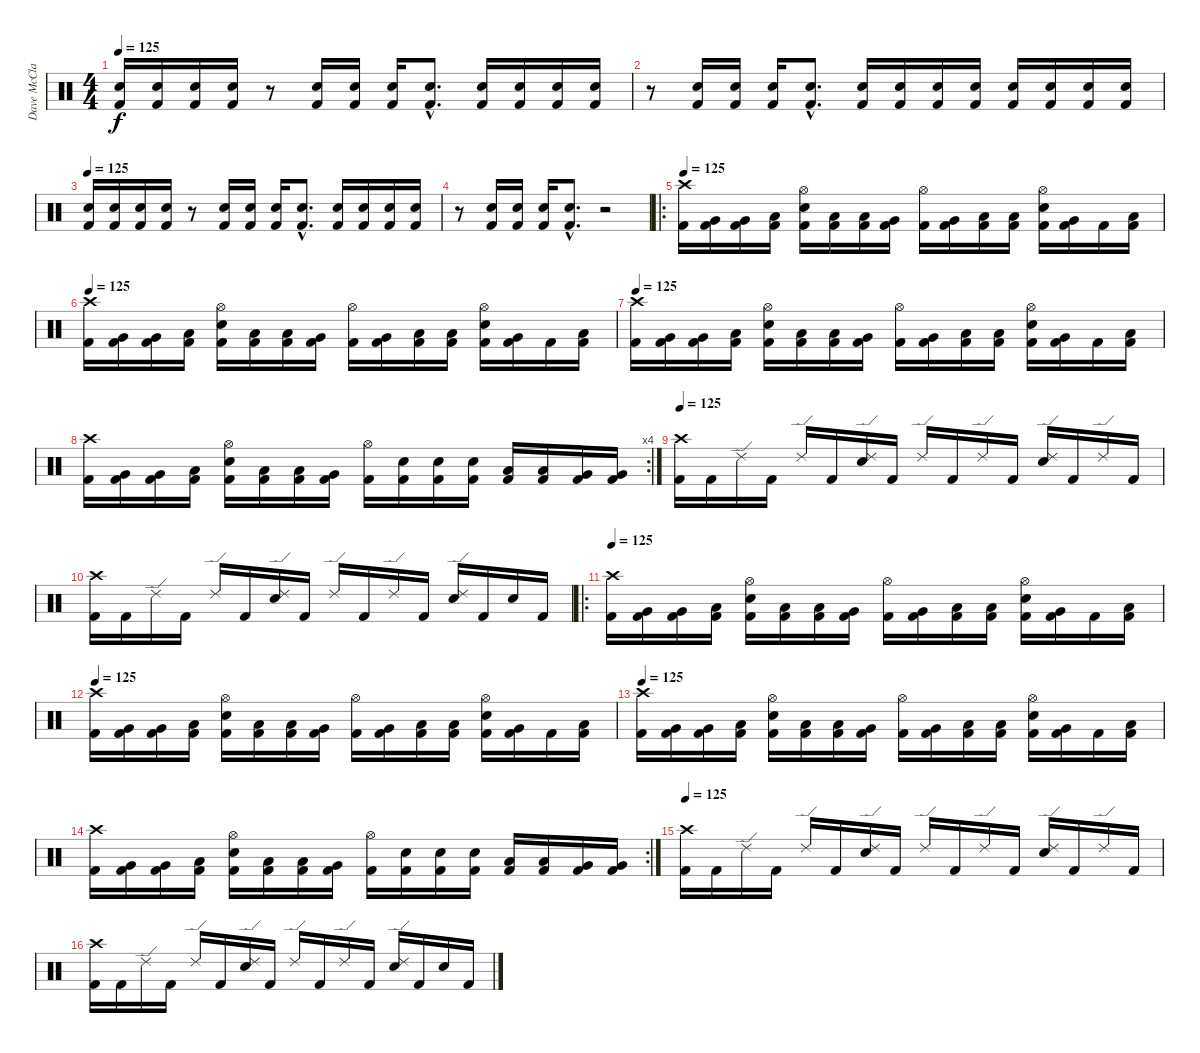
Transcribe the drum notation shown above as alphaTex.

\track ("Dave McClain" "Dave McCla") {instrument percussion}
\staff {score}
\articulation defaults
\ts (4 4)
\tempo 125
\clef neutral
\ks c
("Kick (hit) 2" "Snare (hit) 2").16{dy f} ("Kick (hit) 2" "Snare (hit) 2").16 ("Kick (hit) 2" "Snare (hit) 2").16 ("Kick (hit) 2" "Snare (hit) 2").16 r.8 ("Kick (hit) 2" "Snare (hit) 2").16 ("Kick (hit) 2" "Snare (hit) 2").16 ("Kick (hit) 2" "Snare (hit) 2").16 ("Kick (hit) 2"{hac} "Snare (hit) 2"{hac}).8{d} ("Kick (hit) 2" "Snare (hit) 2").16 ("Kick (hit) 2" "Snare (hit) 2").16 ("Kick (hit) 2" "Snare (hit) 2").16 ("Kick (hit) 2" "Snare (hit) 2").16 |
r.8 ("Kick (hit) 2" "Snare (hit) 2").16 ("Kick (hit) 2" "Snare (hit) 2").16 ("Kick (hit) 2" "Snare (hit) 2").16 ("Kick (hit) 2"{hac} "Snare (hit) 2"{hac}).8{d} ("Kick (hit) 2" "Snare (hit) 2").16 ("Kick (hit) 2" "Snare (hit) 2").16 ("Kick (hit) 2" "Snare (hit) 2").16 ("Kick (hit) 2" "Snare (hit) 2").16 ("Kick (hit) 2" "Snare (hit) 2").16 ("Kick (hit) 2" "Snare (hit) 2").16 ("Kick (hit) 2" "Snare (hit) 2").16 ("Kick (hit) 2" "Snare (hit) 2").16 |
\tempo 125
("Kick (hit) 2" "Snare (hit) 2").16 ("Kick (hit) 2" "Snare (hit) 2").16 ("Kick (hit) 2" "Snare (hit) 2").16 ("Kick (hit) 2" "Snare (hit) 2").16 r.8 ("Kick (hit) 2" "Snare (hit) 2").16 ("Kick (hit) 2" "Snare (hit) 2").16 ("Kick (hit) 2" "Snare (hit) 2").16 ("Kick (hit) 2"{hac} "Snare (hit) 2"{hac}).8{d} ("Kick (hit) 2" "Snare (hit) 2").16 ("Kick (hit) 2" "Snare (hit) 2").16 ("Kick (hit) 2" "Snare (hit) 2").16 ("Kick (hit) 2" "Snare (hit) 2").16 |
r.8 ("Kick (hit) 2" "Snare (hit) 2").16 ("Kick (hit) 2" "Snare (hit) 2").16 ("Kick (hit) 2" "Snare (hit) 2").16 ("Kick (hit) 2"{hac} "Snare (hit) 2"{hac}).8{d} r.2 |
\ro
\tempo 125
("Crash high (hit)" "Kick (hit) 2").16 ("Very Low Tom (hit)" "Kick (hit) 2").16 ("Very Low Tom (hit)" "Kick (hit) 2").16 ("Low Floor Tom (hit)" "Kick (hit) 2").16 ("Hi-Hat (open)" "Snare (hit) 2" "Kick (hit) 2").16 ("Low Tom (hit)" "Kick (hit) 2").16 ("Low Tom (hit)" "Kick (hit) 2").16 ("Very Low Tom (hit)" "Kick (hit) 2").16 ("Hi-Hat (open)" "Kick (hit) 2").16 ("Very Low Tom (hit)" "Kick (hit) 2").16 ("Low Floor Tom (hit)" "Kick (hit) 2").16 ("Low Floor Tom (hit)" "Kick (hit) 2").16 ("Hi-Hat (open)" "Snare (hit) 2" "Kick (hit) 2").16 ("Very Low Tom (hit)" "Kick (hit) 2").16 "Kick (hit) 2".16 ("Low Floor Tom (hit)" "Kick (hit) 2").16 |
\tempo 125
("Crash high (hit)" "Kick (hit) 2").16 ("Very Low Tom (hit)" "Kick (hit) 2").16 ("Very Low Tom (hit)" "Kick (hit) 2").16 ("Low Floor Tom (hit)" "Kick (hit) 2").16 ("Hi-Hat (open)" "Snare (hit) 2" "Kick (hit) 2").16 ("Low Tom (hit)" "Kick (hit) 2").16 ("Low Tom (hit)" "Kick (hit) 2").16 ("Very Low Tom (hit)" "Kick (hit) 2").16 ("Hi-Hat (open)" "Kick (hit) 2").16 ("Very Low Tom (hit)" "Kick (hit) 2").16 ("Low Floor Tom (hit)" "Kick (hit) 2").16 ("Low Floor Tom (hit)" "Kick (hit) 2").16 ("Hi-Hat (open)" "Snare (hit) 2" "Kick (hit) 2").16 ("Very Low Tom (hit)" "Kick (hit) 2").16 "Kick (hit) 2".16 ("Low Floor Tom (hit)" "Kick (hit) 2").16 |
\tempo 125
("Crash high (hit)" "Kick (hit) 2").16 ("Very Low Tom (hit)" "Kick (hit) 2").16 ("Very Low Tom (hit)" "Kick (hit) 2").16 ("Low Floor Tom (hit)" "Kick (hit) 2").16 ("Hi-Hat (open)" "Snare (hit) 2" "Kick (hit) 2").16 ("Low Tom (hit)" "Kick (hit) 2").16 ("Low Tom (hit)" "Kick (hit) 2").16 ("Very Low Tom (hit)" "Kick (hit) 2").16 ("Hi-Hat (open)" "Kick (hit) 2").16 ("Very Low Tom (hit)" "Kick (hit) 2").16 ("Low Floor Tom (hit)" "Kick (hit) 2").16 ("Low Floor Tom (hit)" "Kick (hit) 2").16 ("Hi-Hat (open)" "Snare (hit) 2" "Kick (hit) 2").16 ("Very Low Tom (hit)" "Kick (hit) 2").16 "Kick (hit) 2".16 ("Low Floor Tom (hit)" "Kick (hit) 2").16 |
\rc 4
("Crash high (hit)" "Kick (hit) 2").16 ("Very Low Tom (hit)" "Kick (hit) 2").16 ("Very Low Tom (hit)" "Kick (hit) 2").16 ("Low Floor Tom (hit)" "Kick (hit) 2").16 ("Hi-Hat (open)" "Snare (hit) 2" "Kick (hit) 2").16 ("Low Tom (hit)" "Kick (hit) 2").16 ("Low Tom (hit)" "Kick (hit) 2").16 ("Very Low Tom (hit)" "Kick (hit) 2").16 ("Hi-Hat (open)" "Kick (hit) 2").16 ("Snare (hit) 2" "Kick (hit) 2").16 ("Snare (hit) 2" "Kick (hit) 2").16 ("Snare (hit) 2" "Kick (hit) 2").16 ("Low Tom (hit)" "Kick (hit) 2").16 ("Low Tom (hit)" "Kick (hit) 2").16 ("Very Low Tom (hit)" "Kick (hit) 2").16 ("Very Low Tom (hit)" "Kick (hit) 2").16 |
\tempo 125
("Crash high (hit)" "Kick (hit) 2").16 "Kick (hit) 2".16 "Ride (edge) 2".16 "Kick (hit) 2".16 "Ride (edge) 2".16 "Kick (hit) 2".16 ("Ride (edge) 2" "Snare (hit) 2").16 "Kick (hit) 2".16 "Ride (edge) 2".16 "Kick (hit) 2".16 "Ride (edge) 2".16 "Kick (hit) 2".16 ("Ride (edge) 2" "Snare (hit) 2").16 "Kick (hit) 2".16 "Ride (edge) 2".16 "Kick (hit) 2".16 |
("Crash high (hit)" "Kick (hit) 2").16 "Kick (hit) 2".16 "Ride (edge) 2".16 "Kick (hit) 2".16 "Ride (edge) 2".16 "Kick (hit) 2".16 ("Ride (edge) 2" "Snare (hit) 2").16 "Kick (hit) 2".16 "Ride (edge) 2".16 "Kick (hit) 2".16 "Ride (edge) 2".16 "Kick (hit) 2".16 ("Ride (edge) 2" "Snare (hit) 2").16 "Kick (hit) 2".16 "Snare (hit) 2".16 "Kick (hit) 2".16 |
\ro
\tempo 125
("Crash high (hit)" "Kick (hit) 2").16 ("Very Low Tom (hit)" "Kick (hit) 2").16 ("Very Low Tom (hit)" "Kick (hit) 2").16 ("Low Floor Tom (hit)" "Kick (hit) 2").16 ("Hi-Hat (open)" "Snare (hit) 2" "Kick (hit) 2").16 ("Low Tom (hit)" "Kick (hit) 2").16 ("Low Tom (hit)" "Kick (hit) 2").16 ("Very Low Tom (hit)" "Kick (hit) 2").16 ("Hi-Hat (open)" "Kick (hit) 2").16 ("Very Low Tom (hit)" "Kick (hit) 2").16 ("Low Floor Tom (hit)" "Kick (hit) 2").16 ("Low Floor Tom (hit)" "Kick (hit) 2").16 ("Hi-Hat (open)" "Snare (hit) 2" "Kick (hit) 2").16 ("Very Low Tom (hit)" "Kick (hit) 2").16 "Kick (hit) 2".16 ("Low Floor Tom (hit)" "Kick (hit) 2").16 |
\tempo 125
("Crash high (hit)" "Kick (hit) 2").16 ("Very Low Tom (hit)" "Kick (hit) 2").16 ("Very Low Tom (hit)" "Kick (hit) 2").16 ("Low Floor Tom (hit)" "Kick (hit) 2").16 ("Hi-Hat (open)" "Snare (hit) 2" "Kick (hit) 2").16 ("Low Tom (hit)" "Kick (hit) 2").16 ("Low Tom (hit)" "Kick (hit) 2").16 ("Very Low Tom (hit)" "Kick (hit) 2").16 ("Hi-Hat (open)" "Kick (hit) 2").16 ("Very Low Tom (hit)" "Kick (hit) 2").16 ("Low Floor Tom (hit)" "Kick (hit) 2").16 ("Low Floor Tom (hit)" "Kick (hit) 2").16 ("Hi-Hat (open)" "Snare (hit) 2" "Kick (hit) 2").16 ("Very Low Tom (hit)" "Kick (hit) 2").16 "Kick (hit) 2".16 ("Low Floor Tom (hit)" "Kick (hit) 2").16 |
\tempo 125
("Crash high (hit)" "Kick (hit) 2").16 ("Very Low Tom (hit)" "Kick (hit) 2").16 ("Very Low Tom (hit)" "Kick (hit) 2").16 ("Low Floor Tom (hit)" "Kick (hit) 2").16 ("Hi-Hat (open)" "Snare (hit) 2" "Kick (hit) 2").16 ("Low Tom (hit)" "Kick (hit) 2").16 ("Low Tom (hit)" "Kick (hit) 2").16 ("Very Low Tom (hit)" "Kick (hit) 2").16 ("Hi-Hat (open)" "Kick (hit) 2").16 ("Very Low Tom (hit)" "Kick (hit) 2").16 ("Low Floor Tom (hit)" "Kick (hit) 2").16 ("Low Floor Tom (hit)" "Kick (hit) 2").16 ("Hi-Hat (open)" "Snare (hit) 2" "Kick (hit) 2").16 ("Very Low Tom (hit)" "Kick (hit) 2").16 "Kick (hit) 2".16 ("Low Floor Tom (hit)" "Kick (hit) 2").16 |
\rc 2
("Crash high (hit)" "Kick (hit) 2").16 ("Very Low Tom (hit)" "Kick (hit) 2").16 ("Very Low Tom (hit)" "Kick (hit) 2").16 ("Low Floor Tom (hit)" "Kick (hit) 2").16 ("Hi-Hat (open)" "Snare (hit) 2" "Kick (hit) 2").16 ("Low Tom (hit)" "Kick (hit) 2").16 ("Low Tom (hit)" "Kick (hit) 2").16 ("Very Low Tom (hit)" "Kick (hit) 2").16 ("Hi-Hat (open)" "Kick (hit) 2").16 ("Snare (hit) 2" "Kick (hit) 2").16 ("Snare (hit) 2" "Kick (hit) 2").16 ("Snare (hit) 2" "Kick (hit) 2").16 ("Low Tom (hit)" "Kick (hit) 2").16 ("Low Tom (hit)" "Kick (hit) 2").16 ("Very Low Tom (hit)" "Kick (hit) 2").16 ("Very Low Tom (hit)" "Kick (hit) 2").16 |
\tempo 125
("Crash high (hit)" "Kick (hit) 2").16 "Kick (hit) 2".16 "Ride (edge) 2".16 "Kick (hit) 2".16 "Ride (edge) 2".16 "Kick (hit) 2".16 ("Ride (edge) 2" "Snare (hit) 2").16 "Kick (hit) 2".16 "Ride (edge) 2".16 "Kick (hit) 2".16 "Ride (edge) 2".16 "Kick (hit) 2".16 ("Ride (edge) 2" "Snare (hit) 2").16 "Kick (hit) 2".16 "Ride (edge) 2".16 "Kick (hit) 2".16 |
("Crash high (hit)" "Kick (hit) 2").16 "Kick (hit) 2".16 "Ride (edge) 2".16 "Kick (hit) 2".16 "Ride (edge) 2".16 "Kick (hit) 2".16 ("Ride (edge) 2" "Snare (hit) 2").16 "Kick (hit) 2".16 "Ride (edge) 2".16 "Kick (hit) 2".16 "Ride (edge) 2".16 "Kick (hit) 2".16 ("Ride (edge) 2" "Snare (hit) 2").16 "Kick (hit) 2".16 "Snare (hit) 2".16 "Kick (hit) 2".16
